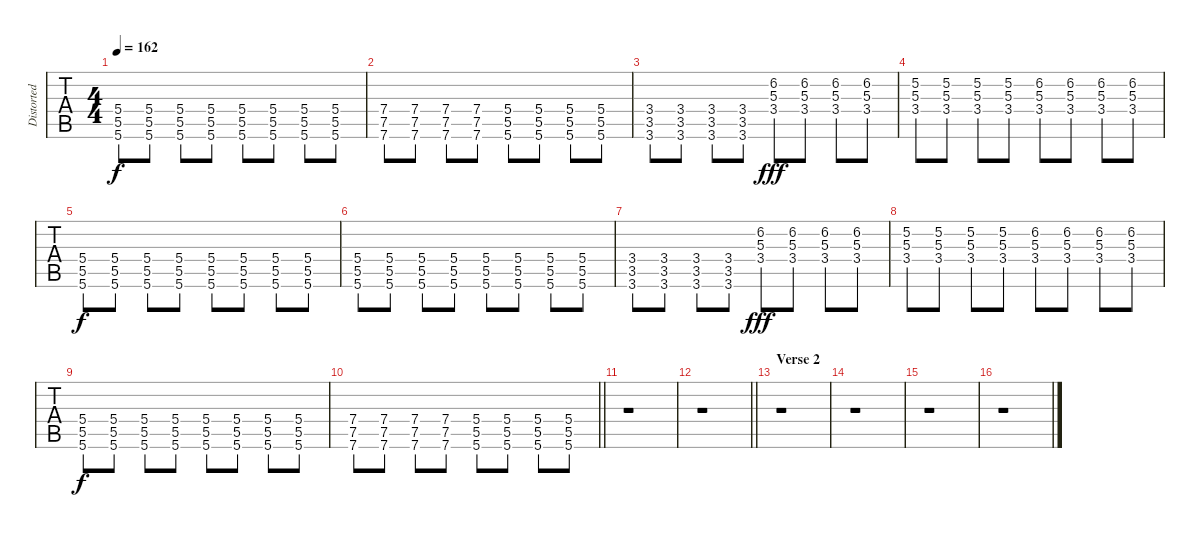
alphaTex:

\track ("Distorted 1 [Padge]" "Distorted ") {instrument overdrivenguitar}
\staff {tabs}
\tuning (D4 A3 F3 C3 G2 C2) {hide}
\ts (4 4)
\tempo 162
\clef g2
\ks c
(5.4 5.5 5.6).8{dy f} (5.4 5.5 5.6).8 (5.4 5.5 5.6).8 (5.4 5.5 5.6).8 (5.4 5.5 5.6).8 (5.4 5.5 5.6).8 (5.4 5.5 5.6).8 (5.4 5.5 5.6).8 |
(7.4 7.5 7.6).8 (7.4 7.5 7.6).8 (7.4 7.5 7.6).8 (7.4 7.5 7.6).8 (5.4 5.5 5.6).8 (5.4 5.5 5.6).8 (5.4 5.5 5.6).8 (5.4 5.5 5.6).8 |
(3.4 3.5 3.6).8 (3.4 3.5 3.6).8 (3.4 3.5 3.6).8 (3.4 3.5 3.6).8 (6.2 5.3 3.4).8{dy fff} (6.2 5.3 3.4).8 (6.2 5.3 3.4).8 (6.2 5.3 3.4).8 |
(5.2 5.3 3.4).8 (5.2 5.3 3.4).8 (5.2 5.3 3.4).8 (5.2 5.3 3.4).8 (6.2 5.3 3.4).8 (6.2 5.3 3.4).8 (6.2 5.3 3.4).8 (6.2 5.3 3.4).8 |
(5.4 5.5 5.6).8{dy f} (5.4 5.5 5.6).8 (5.4 5.5 5.6).8 (5.4 5.5 5.6).8 (5.4 5.5 5.6).8 (5.4 5.5 5.6).8 (5.4 5.5 5.6).8 (5.4 5.5 5.6).8 |
(5.4 5.5 5.6).8 (5.4 5.5 5.6).8 (5.4 5.5 5.6).8 (5.4 5.5 5.6).8 (5.4 5.5 5.6).8 (5.4 5.5 5.6).8 (5.4 5.5 5.6).8 (5.4 5.5 5.6).8 |
(3.4 3.5 3.6).8 (3.4 3.5 3.6).8 (3.4 3.5 3.6).8 (3.4 3.5 3.6).8 (6.2 5.3 3.4).8{dy fff} (6.2 5.3 3.4).8 (6.2 5.3 3.4).8 (6.2 5.3 3.4).8 |
(5.2 5.3 3.4).8 (5.2 5.3 3.4).8 (5.2 5.3 3.4).8 (5.2 5.3 3.4).8 (6.2 5.3 3.4).8 (6.2 5.3 3.4).8 (6.2 5.3 3.4).8 (6.2 5.3 3.4).8 |
(5.4 5.5 5.6).8{dy f} (5.4 5.5 5.6).8 (5.4 5.5 5.6).8 (5.4 5.5 5.6).8 (5.4 5.5 5.6).8 (5.4 5.5 5.6).8 (5.4 5.5 5.6).8 (5.4 5.5 5.6).8 |
\barLineRight lightlight
(7.4 7.5 7.6).8 (7.4 7.5 7.6).8 (7.4 7.5 7.6).8 (7.4 7.5 7.6).8 (5.4 5.5 5.6).8 (5.4 5.5 5.6).8 (5.4 5.5 5.6).8 (5.4 5.5 5.6).8 |
r.1 |
\barLineRight lightlight
r.1 |
\section ("" "Verse 2")
r.1 |
r.1 |
r.1 |
r.1
